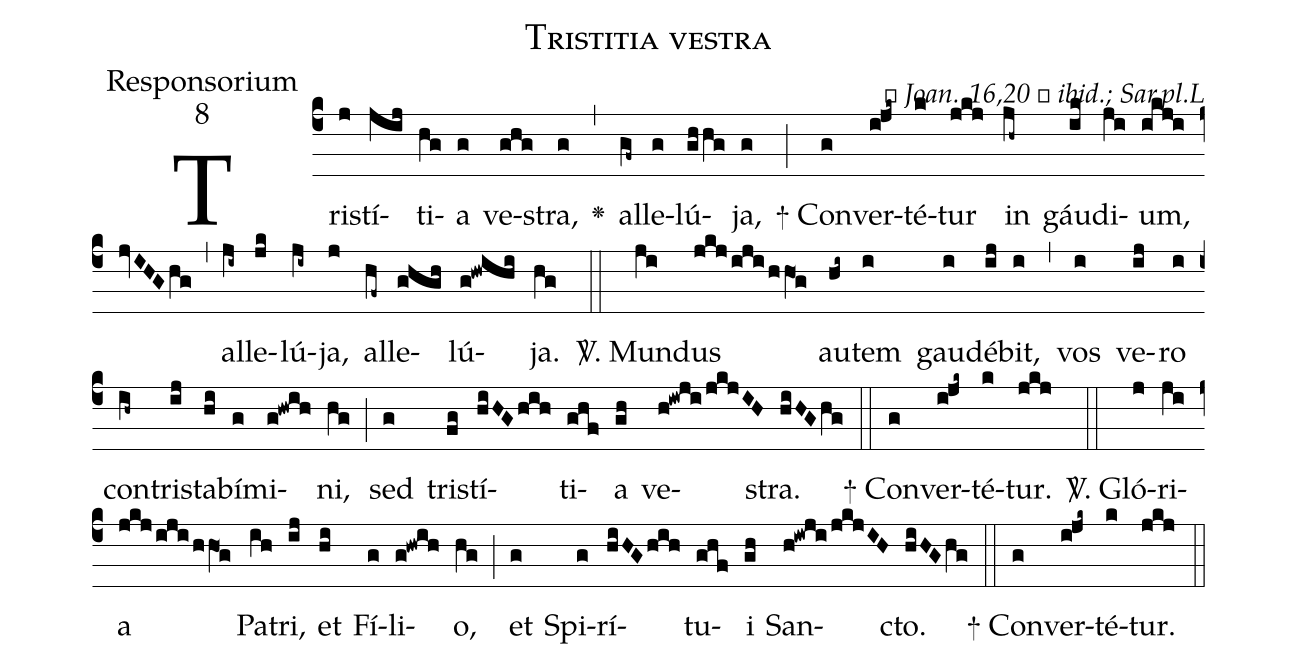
name:Tristitia vestra;
office-part:Responsorium;
mode:8;
commentary:ꝶ Joan. 16,20 ꝟ ibid.; Sar.pl.L;
%%
(c4)Tri(j)stí(jij)ti(hg)a(g) ve(ghg)stra,(g) <v>\greheightstar</v>(,)
al(gf~)le(g)lú(gh/hg)ja,(g) (;)

+
Con(g)ver(i!jk~)té(k)tur(jkj) in(jh~) gáu(ik)di(ji)um,(ikj!i/jvIHGhg) (,)
al(ji~)le(jk)lú(ji~)ja,(j) al(hf~)le(ghgh)lú(g!hwihi)ja.(hg) (::)

<sp>V/</sp>.
Mun(ji)dus(jkj/iji/hhO1g) au(hi~)tem(i) gau(i)dé(ij)bit,(i) (,)
vos(i) ve(ij)ro(i) con(ih~)tri(ij)sta(hi)bí(g)mi(g!hwih)ni,(hg) (;)
sed(g) tri(fg)stí(hiHGhih)ti(ghf)a(gh) ve(h!iwji/jkjIH)stra.(hiHGhg) (::)

+
Con(g)ver(i!jk~)té(k)tur.(jkj) (::)

<sp>V/</sp>.
Gló(j)ri(ji)a(jkj/iji/hhO1g) Pa(ih)tri,(ij)
et(hi) Fí(g)li(g!hwih)o,(hg) (;)
et(g) Spi(g)rí(hiHGhih)tu(ghf)i(gh)
San(h!iwji/jkjIH)cto.(hiHGhg) (::)

+
Con(g)ver(i!jk~)té(k)tur.(jkj) (::)
